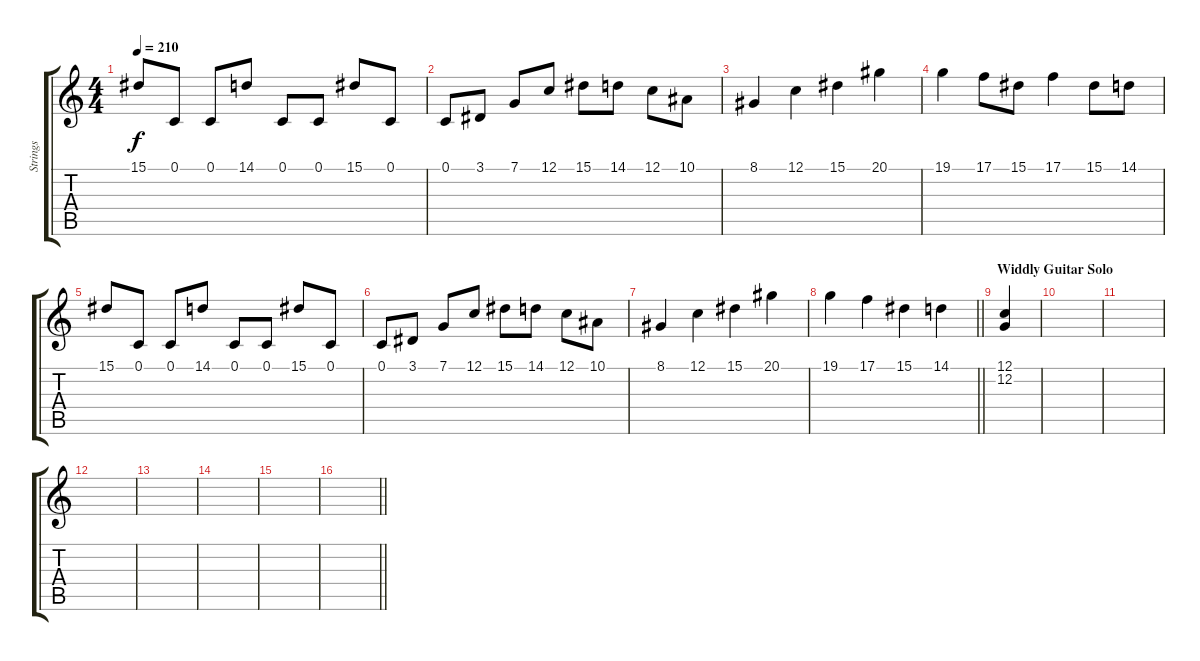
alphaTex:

\track ("Strings" "Strings") {instrument stringensemble1}
\staff {score tabs}
\tuning (C4 G3 Eb3 Bb2 F2 C2) {hide}
\ts (4 4)
\tempo 210
\clef g2
\ks c
15.1.8{dy f} 0.1.8 0.1.8 14.1.8 0.1.8 0.1.8 15.1.8 0.1.8 |
0.1.8 3.1.8 7.1.8 12.1.8 15.1.8 14.1.8 12.1.8 10.1.8 |
8.1.4 12.1.4 15.1.4 20.1.4 |
19.1.4 17.1.8 15.1.8 17.1.4 15.1.8 14.1.8 |
15.1.8 0.1.8 0.1.8 14.1.8 0.1.8 0.1.8 15.1.8 0.1.8 |
0.1.8 3.1.8 7.1.8 12.1.8 15.1.8 14.1.8 12.1.8 10.1.8 |
8.1.4 12.1.4 15.1.4 20.1.4 |
\barLineRight lightlight
19.1.4 17.1.4 15.1.4 14.1.4 |
\section ("" "Widdly Guitar Solo")
(12.1 12.2).4 |
|
|
|
|
|
|
\barLineRight lightlight
